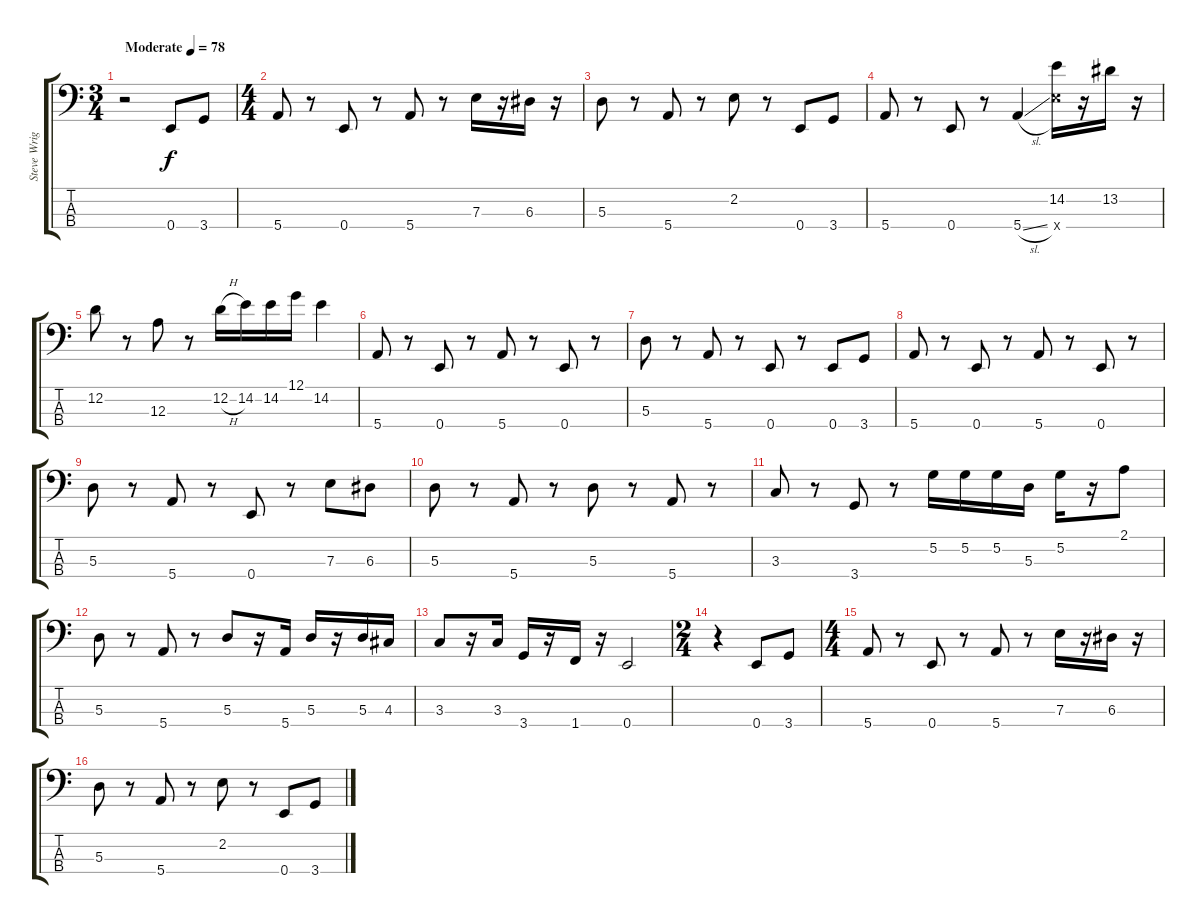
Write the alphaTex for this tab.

\track ("Steve Wright" "Steve Wrig") {instrument electricbassfinger}
\staff {score tabs}
\tuning (G2 D2 A1 E1) {hide}
\ts (3 4)
\tempo (78 "Moderate")
\clef f4
\ks c
r.2{dy f instrument electricbassfinger} 0.4.8 3.4.8 |
\ts (4 4)
5.4.8 r.8 0.4.8 r.8 5.4.8 r.8 7.3.16 r.16 6.3.16 r.16 |
5.3.8 r.8 5.4.8 r.8 2.2.8 r.8 0.4.8 3.4.8 |
5.4.8 r.8 0.4.8 r.8 5.4{sl}.4 (14.2 12.4{x}).16 r.16 13.2.16 r.16 |
12.2.8 r.8 12.3.8 r.8 12.2{h}.16 14.2.16 14.2.16 12.1.16 14.2.4 |
5.4.8 r.8 0.4.8 r.8 5.4.8 r.8 0.4.8 r.8 |
5.3.8 r.8 5.4.8 r.8 0.4.8 r.8 0.4.8 3.4.8 |
5.4.8 r.8 0.4.8 r.8 5.4.8 r.8 0.4.8 r.8 |
5.3.8 r.8 5.4.8 r.8 0.4.8 r.8 7.3.8 6.3.8 |
5.3.8 r.8 5.4.8 r.8 5.3.8 r.8 5.4.8 r.8 |
3.3.8 r.8 3.4.8 r.8 5.2.16 5.2.16 5.2.16 5.3.16 5.2.16 r.16 2.1.8 |
5.3.8 r.8 5.4.8 r.8 5.3.8 r.16 5.4.16 5.3.16 r.16 5.3.16 4.3.16 |
3.3.8 r.16 3.3.16 3.4.16 r.16 1.4.16 r.16 0.4.2 |
\ts (2 4)
r.4 0.4.8 3.4.8 |
\ts (4 4)
5.4.8 r.8 0.4.8 r.8 5.4.8 r.8 7.3.16 r.16 6.3.16 r.16 |
5.3.8 r.8 5.4.8 r.8 2.2.8 r.8 0.4.8 3.4.8
